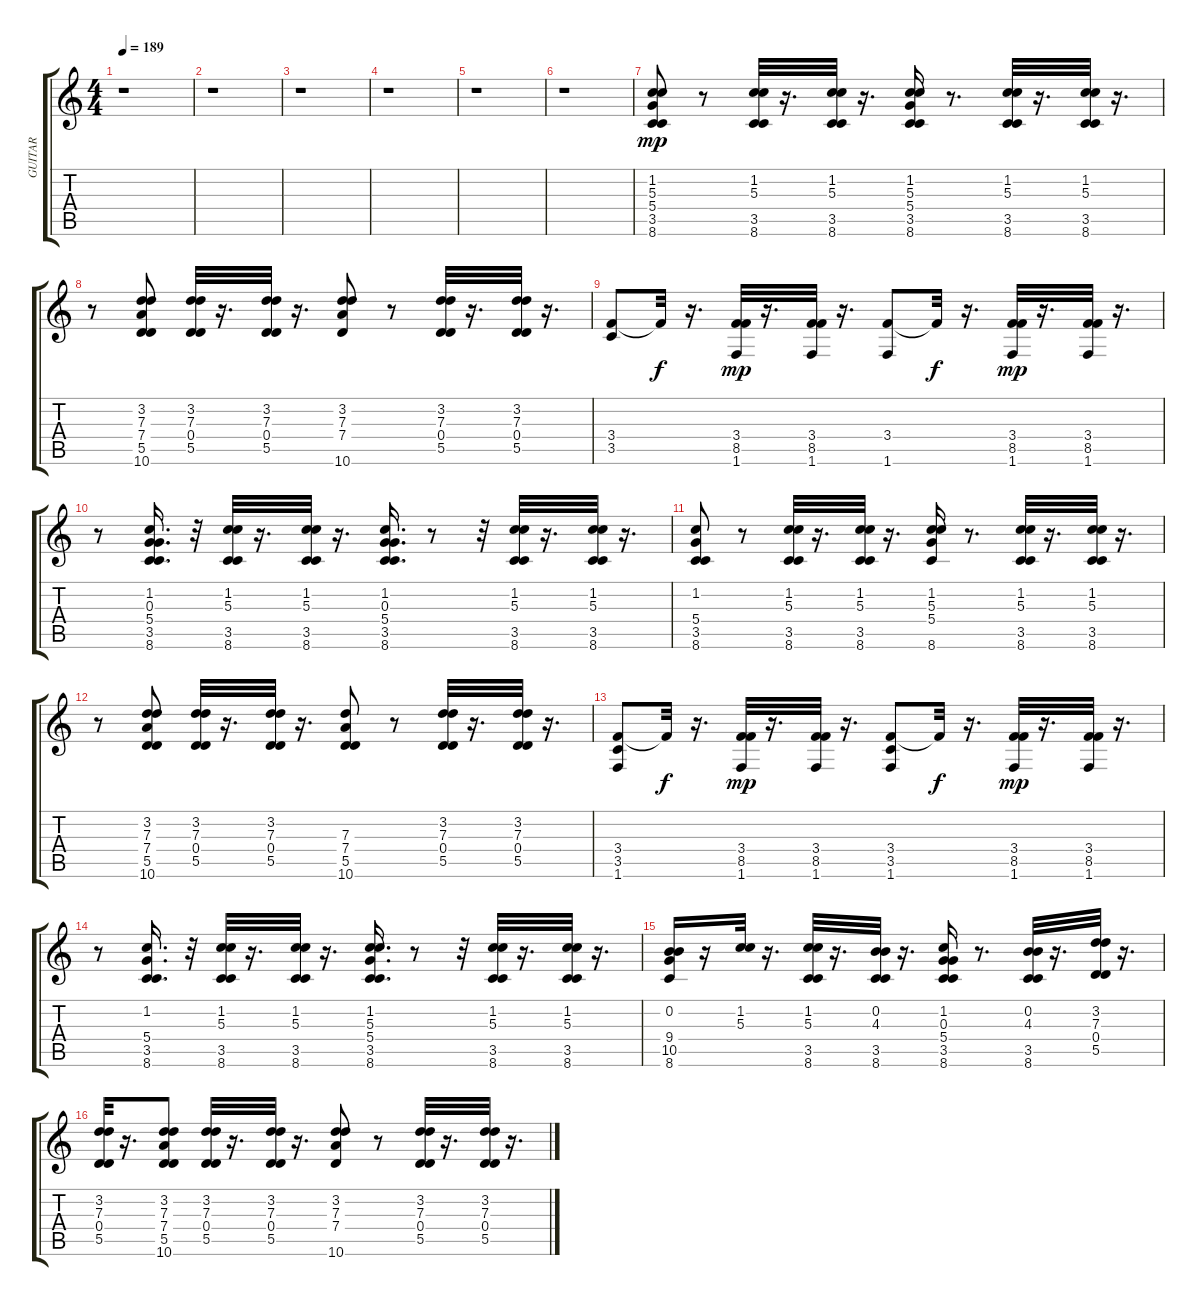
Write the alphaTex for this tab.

\track ("GUITAR" "GUITAR") {instrument distortionguitar}
\staff {score tabs}
\tuning (E4 B3 G3 D3 A2 E2) {hide}
\ts (4 4)
\tempo 189
\clef g2
\ks c
r.1{dy f} |
r.1 |
r.1 |
r.1 |
r.1 |
r.1 |
(1.2 5.3 5.4 3.5 8.6).8{dy mp volume 14} r.8 (1.2 5.3 3.5 8.6).32 r.16{d} (1.2 5.3 3.5 8.6).32 r.16{d} (1.2 5.3 5.4 3.5 8.6).16 r.8{d} (1.2 5.3 3.5 8.6).32 r.16{d} (1.2 5.3 3.5 8.6).32 r.16{d} |
r.8 (3.2 7.3 7.4 5.5 10.6).8 (3.2 7.3 0.4 5.5).32 r.16{d} (3.2 7.3 0.4 5.5).32 r.16{d} (3.2 7.3 7.4 10.6).8 r.8 (3.2 7.3 0.4 5.5).32 r.16{d} (3.2 7.3 0.4 5.5).32 r.16{d} |
(3.4 3.5).8 3.4{t}.32{dy f} r.16{d} (3.4 8.5 1.6).32{dy mp} r.16{d} (3.4 8.5 1.6).32 r.16{d} (3.4 1.6).8 3.4{t}.32{dy f} r.16{d} (3.4 8.5 1.6).32{dy mp} r.16{d} (3.4 8.5 1.6).32 r.16{d} |
r.8 (1.2 0.3 5.4 3.5 8.6).16{d} r.32 (1.2 5.3 3.5 8.6).32 r.16{d} (1.2 5.3 3.5 8.6).32 r.16{d} (1.2 0.3 5.4 3.5 8.6).16{d} r.8 r.32 (1.2 5.3 3.5 8.6).32 r.16{d} (1.2 5.3 3.5 8.6).32 r.16{d} |
(1.2 5.4 3.5 8.6).8 r.8 (1.2 5.3 3.5 8.6).32 r.16{d} (1.2 5.3 3.5 8.6).32 r.16{d} (1.2 5.3 5.4 8.6).16 r.8{d} (1.2 5.3 3.5 8.6).32 r.16{d} (1.2 5.3 3.5 8.6).32 r.16{d} |
r.8 (3.2 7.3 7.4 5.5 10.6).8 (3.2 7.3 0.4 5.5).32 r.16{d} (3.2 7.3 0.4 5.5).32 r.16{d} (7.3 7.4 5.5 10.6).8 r.8 (3.2 7.3 0.4 5.5).32 r.16{d} (3.2 7.3 0.4 5.5).32 r.16{d} |
(3.4 3.5 1.6).8 3.4{t}.32{dy f} r.16{d} (3.4 8.5 1.6).32{dy mp} r.16{d} (3.4 8.5 1.6).32 r.16{d} (3.4 3.5 1.6).8 3.4{t}.32{dy f} r.16{d} (3.4 8.5 1.6).32{dy mp} r.16{d} (3.4 8.5 1.6).32 r.16{d} |
r.8 (1.2 5.4 3.5 8.6).16{d} r.32 (1.2 5.3 3.5 8.6).32 r.16{d} (1.2 5.3 3.5 8.6).32 r.16{d} (1.2 5.3 5.4 3.5 8.6).16{d} r.8 r.32 (1.2 5.3 3.5 8.6).32 r.16{d} (1.2 5.3 3.5 8.6).32 r.16{d} |
(0.2 9.4 10.5 8.6).16{volume 14 balance 16} r.16 (1.2 5.3).32 r.16{d} (1.2 5.3 3.5 8.6).32 r.16{d} (0.2 4.3 3.5 8.6).32 r.16{d} (1.2 0.3 5.4 3.5 8.6).16 r.8{d} (0.2 4.3 3.5 8.6).32 r.16{d} (3.2 7.3 0.4 5.5).32 r.16{d} |
(3.2 7.3 0.4 5.5).32 r.16{d} (3.2 7.3 7.4 5.5 10.6).8 (3.2 7.3 0.4 5.5).32 r.16{d} (3.2 7.3 0.4 5.5).32 r.16{d} (3.2 7.3 7.4 10.6).8 r.8 (3.2 7.3 0.4 5.5).32 r.16{d} (3.2 7.3 0.4 5.5).32 r.16{d}
